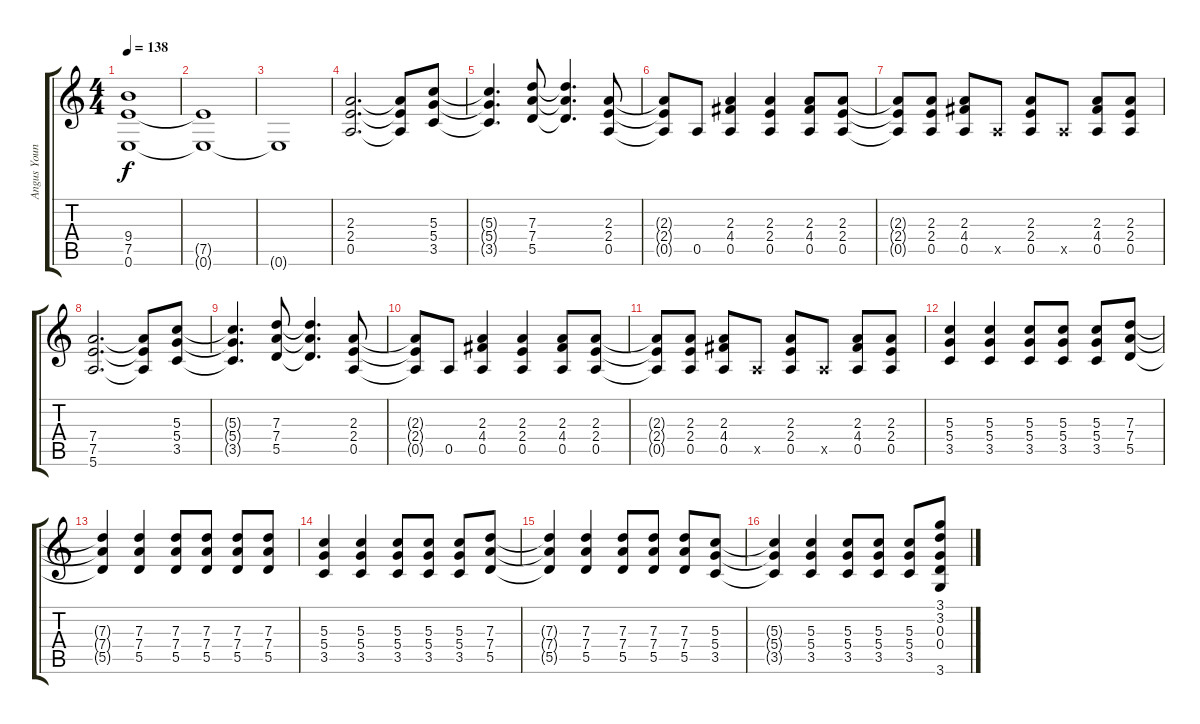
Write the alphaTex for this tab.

\track ("Angus Young" "Angus Youn") {instrument overdrivenguitar}
\staff {score tabs}
\tuning (E4 B3 G3 D3 A2 E2) {hide}
\ts (4 4)
\tempo 138
\clef g2
\ks c
(9.4{t} 7.5{t} 0.6{t}).1{dy f} |
(7.5{t} 0.6{t}).1 |
0.6{t}.1 |
(2.3 2.4 0.5).2{d} (2.3{t} 2.4{t} 0.5{t}).8 (5.3 5.4 3.5).8 |
(5.3{t} 5.4{t} 3.5{t}).4{d} (7.3 7.4 5.5).8 (7.3{t} 7.4{t} 5.5{t}).4{d} (2.3 2.4 0.5).8 |
(2.3{t} 2.4{t} 0.5{t}).8 0.5.8 (2.3 4.4 0.5).4 (2.3 2.4 0.5).4 (2.3 4.4 0.5).8 (2.3 2.4 0.5).8 |
(2.3{t} 2.4{t} 0.5{t}).8 (2.3 2.4 0.5).8 (2.3 4.4 0.5).8 0.5{x}.8 (2.3 2.4 0.5).8 0.5{x}.8 (2.3 4.4 0.5).8 (2.3 2.4 0.5).8 |
(7.4 7.5 5.6).2{d} (7.4{t} 7.5{t} 5.6{t}).8 (5.3 5.4 3.5).8 |
(5.3{t} 5.4{t} 3.5{t}).4{d} (7.3 7.4 5.5).8 (7.3{t} 7.4{t} 5.5{t}).4{d} (2.3 2.4 0.5).8 |
(2.3{t} 2.4{t} 0.5{t}).8 0.5.8 (2.3 4.4 0.5).4 (2.3 2.4 0.5).4 (2.3 4.4 0.5).8 (2.3 2.4 0.5).8 |
(2.3{t} 2.4{t} 0.5{t}).8 (2.3 2.4 0.5).8 (2.3 4.4 0.5).8 0.5{x}.8 (2.3 2.4 0.5).8 0.5{x}.8 (2.3 4.4 0.5).8 (2.3 2.4 0.5).8 |
(5.3 5.4 3.5).4 (5.3 5.4 3.5).4 (5.3 5.4 3.5).8 (5.3 5.4 3.5).8 (5.3 5.4 3.5).8 (7.3 7.4 5.5).8 |
(7.3{t} 7.4{t} 5.5{t}).4 (7.3 7.4 5.5).4 (7.3 7.4 5.5).8 (7.3 7.4 5.5).8 (7.3 7.4 5.5).8 (7.3 7.4 5.5).8 |
(5.3 5.4 3.5).4 (5.3 5.4 3.5).4 (5.3 5.4 3.5).8 (5.3 5.4 3.5).8 (5.3 5.4 3.5).8 (7.3 7.4 5.5).8 |
(7.3{t} 7.4{t} 5.5{t}).4 (7.3 7.4 5.5).4 (7.3 7.4 5.5).8 (7.3 7.4 5.5).8 (7.3 7.4 5.5).8 (5.3 5.4 3.5).8 |
(5.3{t} 5.4{t} 3.5{t}).4 (5.3 5.4 3.5).4 (5.3 5.4 3.5).8 (5.3 5.4 3.5).8 (5.3 5.4 3.5).8 (3.1 3.2 0.3 0.4 3.6).8
